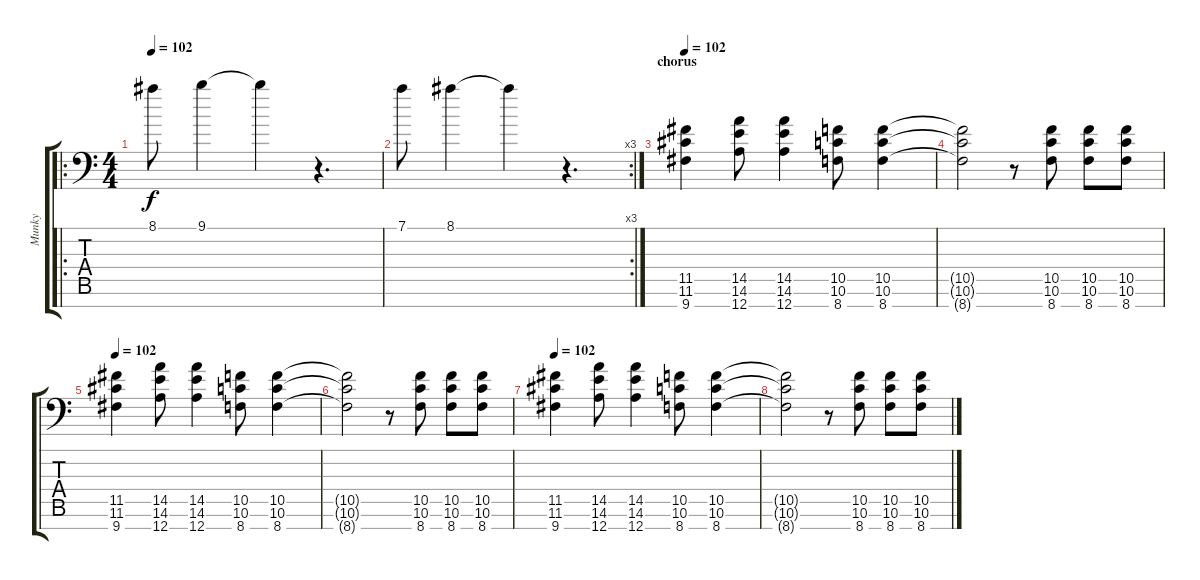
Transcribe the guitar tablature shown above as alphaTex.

\track ("Munky" "Munky") {instrument overdrivenguitar}
\staff {score tabs}
\tuning (D4 A3 F3 C3 G2 D2 A1) {hide}
\ro
\ts (4 4)
\tempo 102
\clef f4
\ks c
8.1.8{dy f} 9.1.4 9.1{t}.4 r.4{d} |
\rc 3
7.1.8 8.1.4 8.1{t}.4 r.4{d} |
\section ("" "chorus")
\tempo 102
(11.5 11.6 9.7).4 (14.5 14.6 12.7).8 (14.5 14.6 12.7).4 (10.5 10.6 8.7).8 (10.5 10.6 8.7).4 |
(10.5{t} 10.6{t} 8.7{t}).2 r.8 (10.5 10.6 8.7).8 (10.5 10.6 8.7).8 (10.5 10.6 8.7).8 |
\tempo 102
(11.5 11.6 9.7).4 (14.5 14.6 12.7).8 (14.5 14.6 12.7).4 (10.5 10.6 8.7).8 (10.5 10.6 8.7).4 |
(10.5{t} 10.6{t} 8.7{t}).2 r.8 (10.5 10.6 8.7).8 (10.5 10.6 8.7).8 (10.5 10.6 8.7).8 |
\tempo 102
(11.5 11.6 9.7).4 (14.5 14.6 12.7).8 (14.5 14.6 12.7).4 (10.5 10.6 8.7).8 (10.5 10.6 8.7).4 |
(10.5{t} 10.6{t} 8.7{t}).2 r.8 (10.5 10.6 8.7).8 (10.5 10.6 8.7).8 (10.5 10.6 8.7).8
